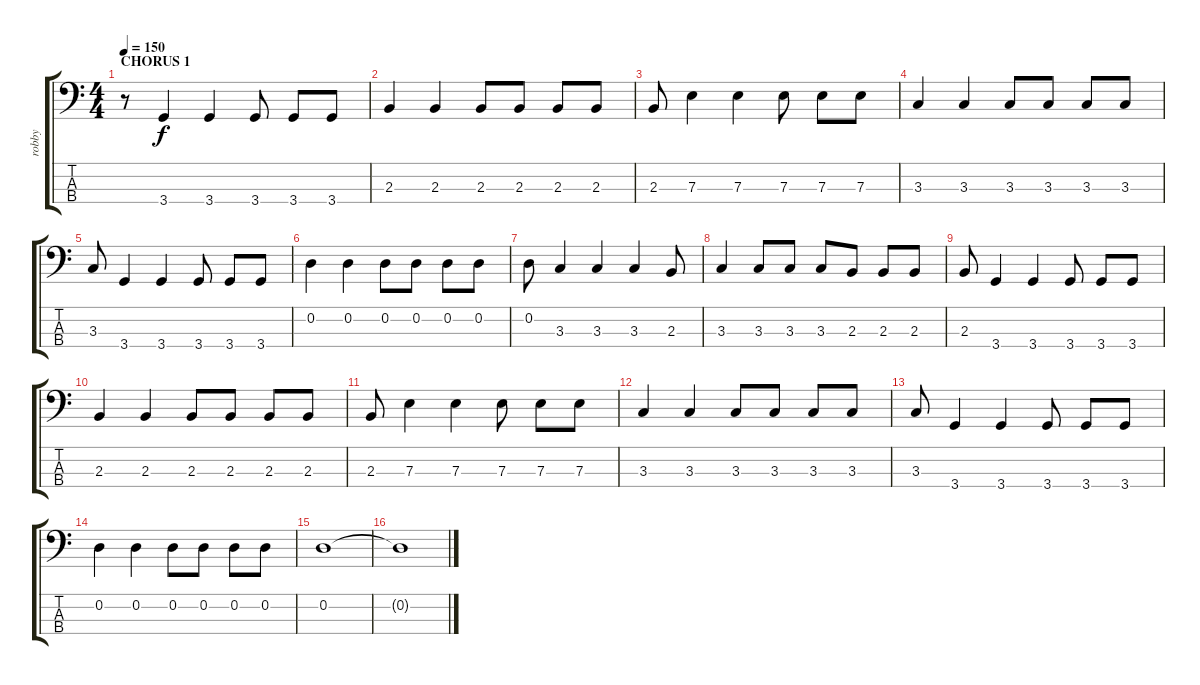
\track ("robby" "robby") {instrument electricbasspick}
\staff {score tabs}
\tuning (G2 D2 A1 E1) {hide}
\ts (4 4)
\section ("" "CHORUS 1")
\tempo 150
\clef f4
\ks c
r.8{dy f} 3.4.4 3.4.4 3.4.8 3.4.8 3.4.8 |
2.3.4 2.3.4 2.3.8 2.3.8 2.3.8 2.3.8 |
2.3.8 7.3.4 7.3.4 7.3.8 7.3.8 7.3.8 |
3.3.4 3.3.4 3.3.8 3.3.8 3.3.8 3.3.8 |
3.3.8 3.4.4 3.4.4 3.4.8 3.4.8 3.4.8 |
0.2.4 0.2.4 0.2.8 0.2.8 0.2.8 0.2.8 |
0.2.8 3.3.4 3.3.4 3.3.4 2.3.8 |
3.3.4 3.3.8 3.3.8 3.3.8 2.3.8 2.3.8 2.3.8 |
2.3.8 3.4.4 3.4.4 3.4.8 3.4.8 3.4.8 |
2.3.4 2.3.4 2.3.8 2.3.8 2.3.8 2.3.8 |
2.3.8 7.3.4 7.3.4 7.3.8 7.3.8 7.3.8 |
3.3.4 3.3.4 3.3.8 3.3.8 3.3.8 3.3.8 |
3.3.8 3.4.4 3.4.4 3.4.8 3.4.8 3.4.8 |
0.2.4 0.2.4 0.2.8 0.2.8 0.2.8 0.2.8 |
0.2.1 |
0.2{t}.1
